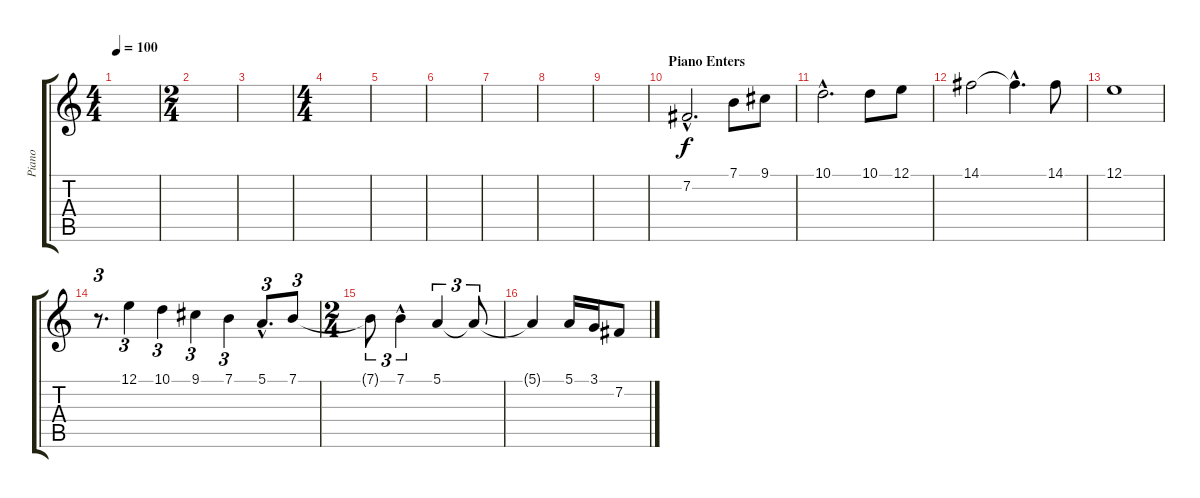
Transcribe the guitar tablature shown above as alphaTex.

\track ("Piano" "Piano") {instrument acousticgrandpiano}
\staff {score tabs}
\tuning (E4 B3 G3 D3 A2 E2) {hide}
\ts (4 4)
\tempo 100
\clef g2
\ks c
|
\ts (2 4)
|
|
\ts (4 4)
|
|
|
|
|
|
\section ("" "Piano Enters")
7.2{hac}.2{d} 7.1.8 9.1.8 |
10.1{hac}.2{d} 10.1.8 12.1.8 |
14.1.2 14.1{hac t}.4{d} 14.1.8 |
12.1.1 |
r.8{d tu (3 2)} 12.1.4{tu (3 2)} 10.1.4{tu (3 2)} 9.1.4{tu (3 2)} 7.1.4{tu (3 2)} 5.1{hac}.8{d tu (3 2)} 7.1.8{tu (3 2)} |
\ts (2 4)
7.1{t}.8{tu (3 2)} 7.1{hac}.4{tu (3 2)} 5.1.4{tu (3 2)} 5.1{t}.8{tu (3 2)} |
5.1{t}.4 5.1.16 3.1.16 7.2.8
